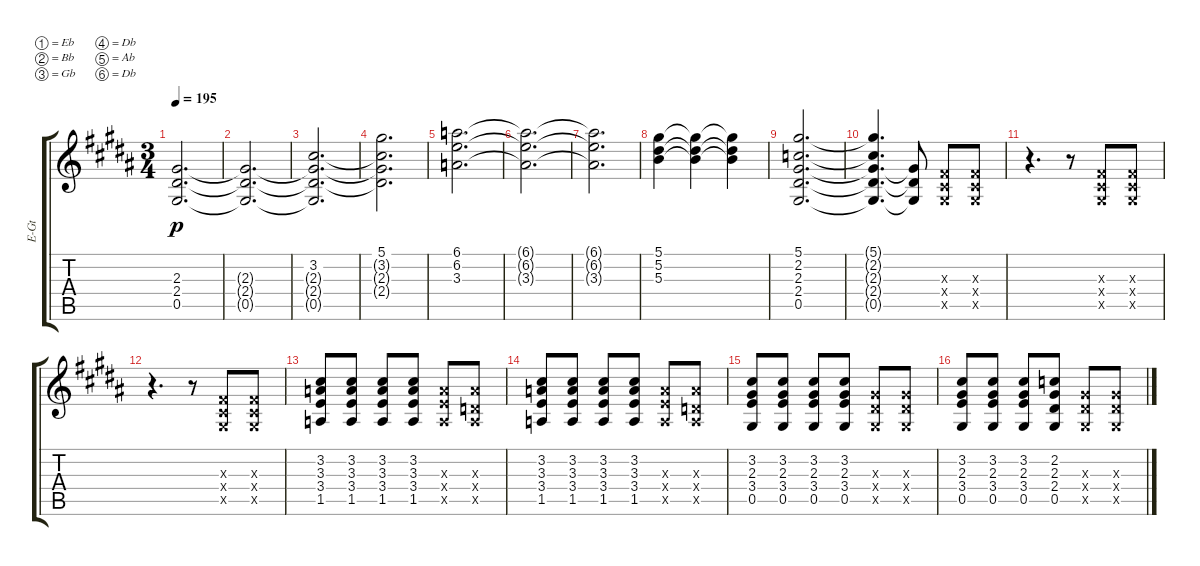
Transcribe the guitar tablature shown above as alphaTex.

\bracketExtendMode groupsimilarinstruments
\otherSystemsTrackNameOrientation horizontal
\track ("Electric Guitar 2" "E-Gt") {instrument distortionguitar}
\staff {score tabs}
\tuning (Eb4 Bb3 Gb3 Db3 Ab2 Db2)
\ts (3 4)
\tempo 195
\clef g2
\ks b
(0.5{acc forcenatural} 2.4{acc forcenatural} 2.3{acc forcenatural}).2{d dy p beam Up} |
(0.5{t acc forcenatural} 2.4{t acc forcenatural} 2.3{t acc forcenatural}).2{d beam Up} |
(0.5{t acc forcenatural} 2.4{t acc forcenatural} 2.3{t acc forcenatural} 3.2{acc forcenatural}).2{d beam Up} |
(5.1{acc forcenatural} 3.2{t acc forcenatural} 2.3{t acc forcenatural} 2.4{t acc forcenatural}).2{d beam Down} |
(3.3{acc b} 6.2{acc forcenatural} 6.1{acc b}).2{d beam Down} |
(3.3{t acc b} 6.2{t acc forcenatural} 6.1{t acc b}).2{d beam Down} |
(3.3{t acc b} 6.2{t acc forcenatural} 6.1{t acc b}).2{d beam Down} |
(5.3{acc forcenatural} 5.2{acc forcenatural} 5.1{acc forcenatural}).4{beam Down} (5.3{t acc forcenatural} 5.2{t acc forcenatural} 5.1{t acc forcenatural}).4{beam Down} (5.3{t acc forcenatural} 5.2{t acc forcenatural} 5.1{t acc forcenatural}).4{beam Down} |
(0.5{acc forcenatural} 2.4{acc forcenatural} 2.3{acc forcenatural} 2.2{acc b} 5.1{acc forcenatural}).2{d beam Up} |
(0.5{t acc forcenatural} 2.4{t acc forcenatural} 2.3{t acc forcenatural} 2.2{t acc b} 5.1{t acc forcenatural}).4{d beam Up} (2.4{t acc forcenatural} 0.5{t acc forcenatural} 2.3{t acc forcenatural}).8{beam Up} (0.5{x acc forcenatural} 0.3{x acc forcenatural} 0.4{x acc forcenatural}).8{beam Up} (0.3{x acc forcenatural} 0.4{x acc forcenatural} 0.5{x acc forcenatural}).8{beam Up} |
r.4{d beam Down} r.8{beam Down} (0.5{x acc forcenatural} 0.3{x acc forcenatural} 0.4{x acc forcenatural}).8{beam Up} (0.3{x acc forcenatural} 0.4{x acc forcenatural} 0.5{x acc forcenatural}).8{beam Up} |
r.4{d beam Down} r.8{beam Down} (0.5{x acc forcenatural} 0.3{x acc forcenatural} 0.4{x acc forcenatural}).8{beam Up} (0.3{x acc forcenatural} 0.4{x acc forcenatural} 0.5{x acc forcenatural}).8{beam Up} |
(3.4{acc forcenatural} 3.3{acc b} 1.5{acc b} 3.2{acc forcenatural}).8{beam Up} (3.4{acc forcenatural} 3.3{acc b} 1.5{acc b} 3.2{acc forcenatural}).8{beam Up} (3.4{acc forcenatural} 3.3{acc b} 1.5{acc b} 3.2{acc forcenatural}).8{beam Up} (3.3{acc b} 3.4{acc forcenatural} 1.5{acc b} 3.2{acc forcenatural}).8{beam Up} (1.5{x acc b} 3.4{x acc forcenatural} 3.3{x acc b}).8{beam Up} (3.3{x acc b} 1.4{x acc b} 1.5{x acc b}).8{beam Up} |
(1.5{acc b} 3.4{acc forcenatural} 3.3{acc b} 3.2{acc forcenatural}).8{beam Up} (1.5{acc b} 3.4{acc forcenatural} 3.3{acc b} 3.2{acc forcenatural}).8{beam Up} (1.5{acc b} 3.4{acc forcenatural} 3.3{acc b} 3.2{acc forcenatural}).8{beam Up} (3.3{acc b} 3.4{acc forcenatural} 1.5{acc b} 3.2{acc forcenatural}).8{beam Up} (1.5{x acc b} 3.4{x acc forcenatural} 3.3{x acc b}).8{beam Up} (3.3{x acc b} 1.4{x acc b} 1.5{x acc b}).8{beam Up} |
(0.5{acc forcenatural} 3.4{acc forcenatural} 2.3{acc forcenatural} 3.2{acc forcenatural}).8{beam Up} (0.5{acc forcenatural} 3.4{acc forcenatural} 2.3{acc forcenatural} 3.2{acc forcenatural}).8{beam Up} (0.5{acc forcenatural} 3.4{acc forcenatural} 2.3{acc forcenatural} 3.2{acc forcenatural}).8{beam Up} (2.3{acc forcenatural} 3.4{acc forcenatural} 0.5{acc forcenatural} 3.2{acc forcenatural}).8{beam Up} (0.5{x acc forcenatural} 2.4{x acc forcenatural} 2.3{x acc forcenatural}).8{beam Up} (2.3{x acc forcenatural} 2.4{x acc forcenatural} 0.5{x acc forcenatural}).8{beam Up} |
(0.5{acc forcenatural} 3.4{acc forcenatural} 2.3{acc forcenatural} 3.2{acc forcenatural}).8{beam Up} (0.5{acc forcenatural} 3.4{acc forcenatural} 2.3{acc forcenatural} 3.2{acc forcenatural}).8{beam Up} (0.5{acc forcenatural} 3.4{acc forcenatural} 2.3{acc forcenatural} 3.2{acc forcenatural}).8{beam Up} (2.3{acc forcenatural} 2.4{acc forcenatural} 0.5{acc forcenatural} 2.2{acc b}).8{beam Up} (0.5{x acc forcenatural} 2.4{x acc forcenatural} 2.3{x acc forcenatural}).8{beam Up} (2.3{x acc forcenatural} 2.4{x acc forcenatural} 0.5{x acc forcenatural}).8{beam Up}
